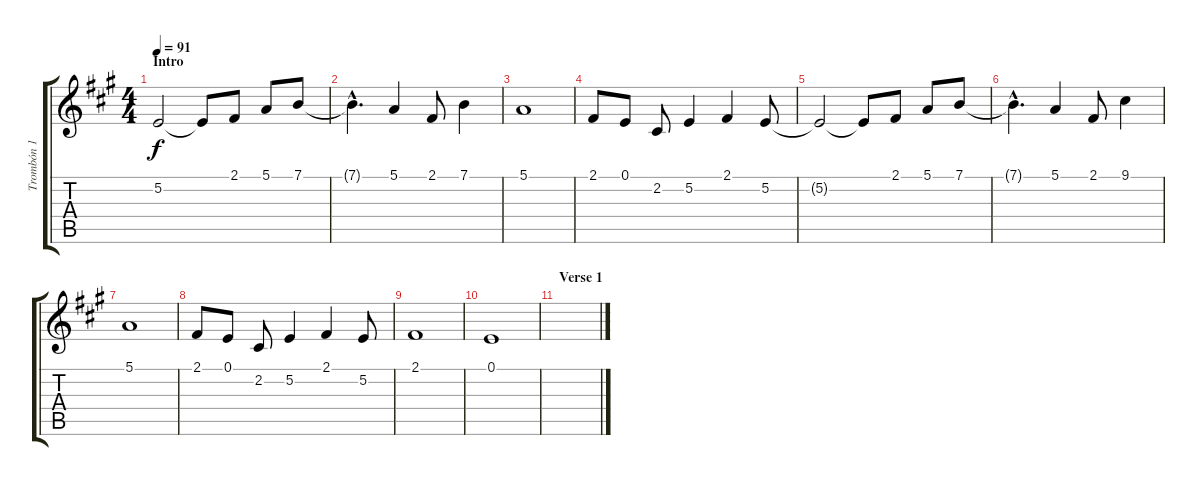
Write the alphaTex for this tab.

\track ("Trombón 1" "Trombón 1") {instrument trombone}
\staff {score tabs}
\tuning (E4 B3 G3 D3 A2 E2) {hide}
\ts (4 4)
\section ("" "Intro")
\tempo 91
\clef g2
\ks a
5.2.2{dy f instrument trombone} 5.2{t}.8 2.1.8 5.1.8 7.1.8 |
7.1{hac t}.4{d} 5.1.4 2.1.8 7.1.4 |
5.1.1 |
2.1.8 0.1.8 2.2.8 5.2.4 2.1.4 5.2.8 |
5.2{t}.2 5.2{t}.8 2.1.8 5.1.8 7.1.8 |
7.1{hac t}.4{d} 5.1.4 2.1.8 9.1.4 |
5.1.1 |
2.1.8 0.1.8 2.2.8 5.2.4 2.1.4 5.2.8 |
2.1.1 |
0.1.1 |
\section ("" "Verse 1")
